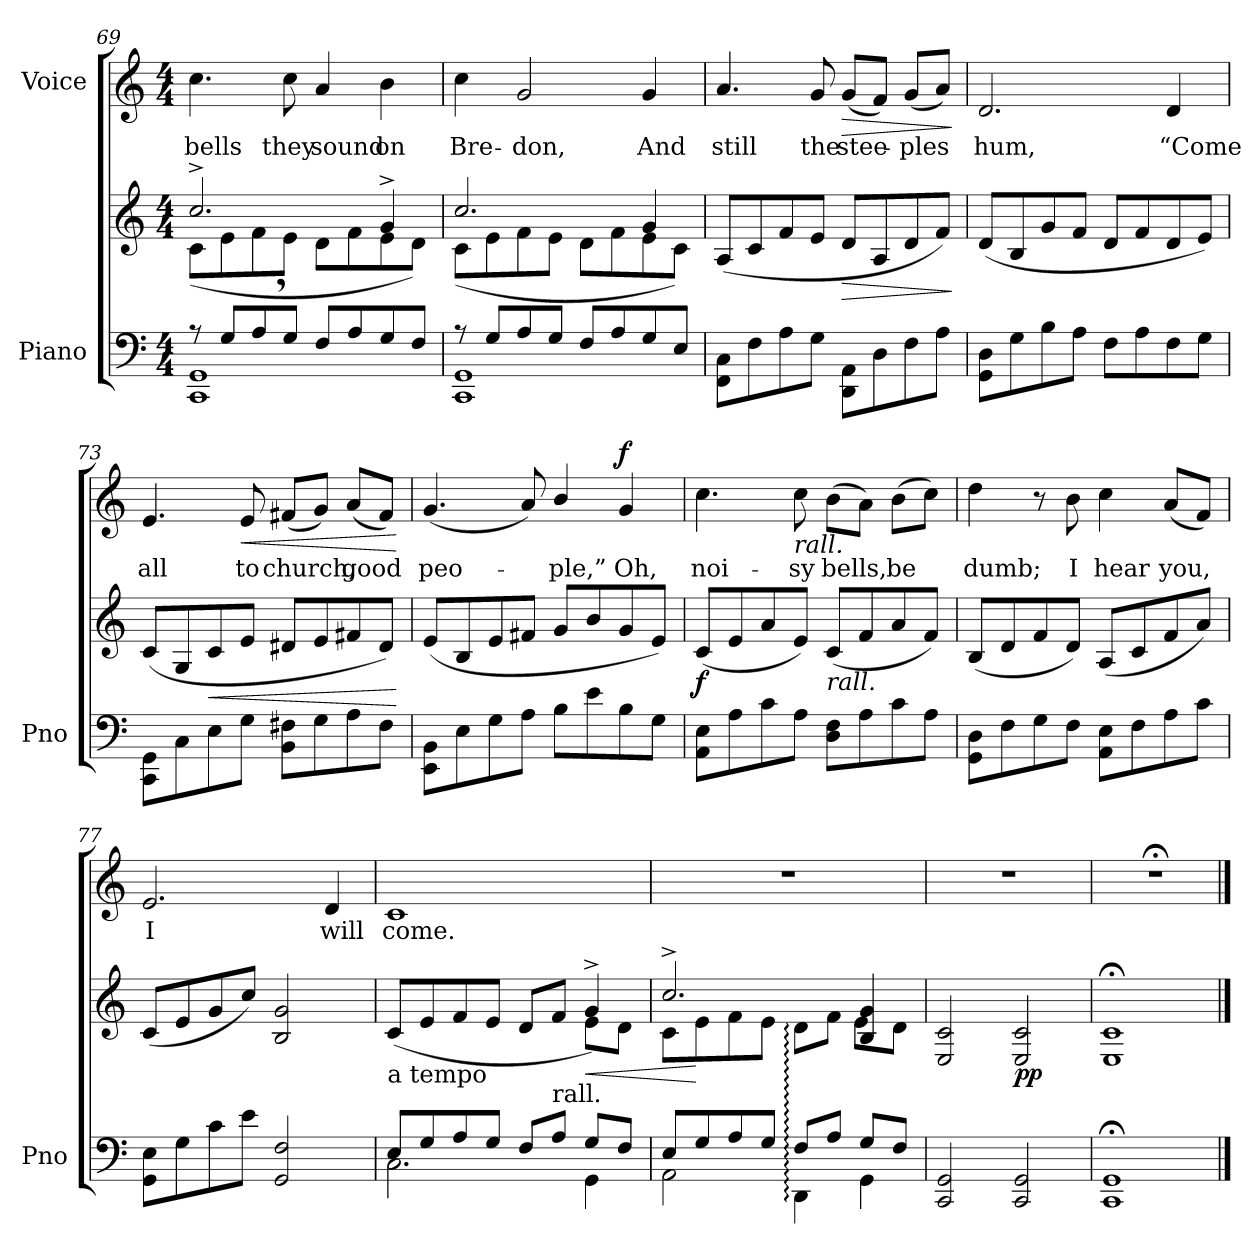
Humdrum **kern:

**kern	**kern	**dynam	**kern	**text	**dynam
*part2	*part2	*part2	*part1	*part1	*part1
*staff3	*staff2	*staff2/3	*staff1	*staff1	*staff1
*I"Piano	*	*	*I"Voice	*	*
*I'Pno	*	*	*	*	*
*clefF4	*clefG2	*	*clefG2	*	*
*k[]	*k[]	*	*k[]	*	*
*M4/4	*M4/4	*	*M4/4	*	*
=69	=69	=69	=69	=69	=69
*^	*^	*	*	*	*
!	!	!	!	!	!	!LO:LY:b	!
8r	1CC 1GG	2.cc^/	(8c\L	.	4.cc\	bells	.
8G/L	.	.	8e\	.	.	.	.
8A/	.	.	8f,<\	.	.	.	.
!	!	!	!	!	!	!LO:LY:b	!
8G/J	.	.	8e\J	.	8cc\	they	.
!	!	!	!	!	!	!LO:LY:b	!
8F/L	.	.	8d\L	.	4a/	sound	.
8A/	.	.	8f\	.	.	.	.
!	!	!	!	!	!	!LO:LY:b	!
8G/	.	4g^/	8e\	.	4b\	on	.
8F/J	.	.	8d\J)	.	.	.	.
=70	=70	=70	=70	=70	=70	=70	=70
!	!	!	!	!	!	!LO:LY:b	!
8r	1CC 1GG	2.cc/	(8c\L	.	4cc\	Bre-	.
8G/L	.	.	8e\	.	.	.	.
!	!	!	!	!	!	!LO:LY:b	!
8A/	.	.	8f\	.	2g/	-don,	.
8G/J	.	.	8e\J	.	.	.	.
8F/L	.	.	8d\L	.	.	.	.
8A/	.	.	8f\	.	.	.	.
!	!	!	!	!	!	!LO:LY:b	!
8G/	.	4g/	8e\	.	4g/	And	.
8E/J	.	.	8c\J)	.	.	.	.
*v	*v	*	*	*	*	*	*
!!LO:LB:g=z
=71	=71	=71	=71	=71	=71	=71
!	!	!	!	!	!LO:LY:b	!
*	*v	*v	*	*	*	*
8FF\ 8C\L	(8A/L	.	4.a/	still	.
8F\	8c/	.	.	.	.
8A\	8f/	.	.	.	.
!	!	!	!	!LO:LY:b	!
8G\J	8e/J	.	8g/	the	.
!	!	!LO:HP:b	!	!LO:LY:b	!LO:HP:b
8DD\ 8AA\L	8d/L	>	(8g/L	stee-	>
8D\	8A/	.	8f/J)	.	.
!	!	!	!	!LO:LY:b	!
8F\	8d/	.	(8g/L	-ples	.
8A\J	8f/J)	.	8a/J)	.	.
.	.	]	.	.	]
=72	=72	=72	=72	=72	=72
!	!	!	!	!LO:LY:b	!
8GG\ 8D\L	(8d/L	.	2.d/	hum,	.
8G\	8B/	.	.	.	.
8B\	8g/	.	.	.	.
8A\J	8f/J	.	.	.	.
8F\L	8d/L	.	.	.	.
8A\	8f/	.	.	.	.
!	!	!	!	!LO:LY:b	!
8F\	8d/	.	4d/	“Come	.
8G\J	8e/J)	.	.	.	.
=73	=73	=73	=73	=73	=73
!	!	!	!	!LO:LY:b	!
8CC\ 8GG\L	(8c/L	.	4.e/	all	.
8C\	8G/	.	.	.	.
!	!	!LO:HP:b	!	!	!
8E\	8c/	<	.	.	.
!	!	!	!	!LO:LY:b	!LO:HP:b
8G\J	8e/J	.	8e/	to	<
!	!	!	!	!LO:LY:b	!
8BB\ 8F#X\L	8d#X/L	.	(8f#X/L	church,	.
8G\	8e/	.	8g/J)	.	.
!	!	!	!	!LO:LY:b	!
8A\	8f#X/	.	(8a/L	good	.
8F#\J	8d#/J)	.	8f#/J)	.	.
.	.	[	.	.	[
!!LO:PB:g=z
=74	=74	=74	=74	=74	=74
!	!	!	!	!LO:LY:b	!
8EE\ 8BB\L	(8e/L	.	(4.g/	peo-	.
8E\	8B/	.	.	.	.
8G\	8e/	.	.	.	.
8A\J	8f#X/J	.	8a/)	.	.
!	!	!	!	!LO:LY:b	!
8B\L	8g/L	.	4b/	-ple,”_	.
8e\	8b/	.	.	.	.
!	!	!	!	!LO:LY:b	!LO:DY:a
8B\	8g/	.	4g/	Oh,	f
8G\J	8e/J)	.	.	.	.
=75	=75	=75	=75	=75	=75
!	!	!LO:DY:b	!	!LO:LY:b	!
8AA\ 8E\L	(8c/L	f	4.cc\	noi-	.
8A\	8e/	.	.	.	.
8c\	8a/	.	.	.	.
!	!	!	!LO:TX:b:i:t=rall.	!	!
!	!	!	!	!LO:LY:b	!
8A\J	8e/J)	.	8cc\	-sy	.
!	!LO:TX:b:i:t=rall.	!	!	!	!
!	!	!	!	!LO:LY:b	!
8D\ 8F\L	(8c/L	.	(8b\L	bells,	.
8A\	8f/	.	8a\J)	.	.
!	!	!	!	!LO:LY:b	!
8c\	8a/	.	(8b\L	be	.
8A\J	8f/J)	.	8cc\J)	.	.
=76	=76	=76	=76	=76	=76
!	!	!	!	!LO:LY:b	!
8GG\ 8D\L	(8B/L	.	4dd\	dumb;	.
8F\	8d/	.	.	.	.
8G\	8f/	.	8r	.	.
!	!	!	!	!LO:LY:b	!
8F\J	8d/J)	.	8b\	I	.
!	!	!	!	!LO:LY:b	!
8AA\ 8E\L	(8A/L	.	4cc\	hear	.
8F\	8c/	.	.	.	.
!	!	!	!	!LO:LY:b	!
8A\	8f/	.	(8a/L	you,	.
8c\J	8a/J)	.	8f/J)	.	.
!!LO:LB:g=z
=77	=77	=77	=77	=77	=77
!	!	!	!	!LO:LY:b	!
8GG\ 8E\L	(8c/L	.	2.e/	I	.
8G\	8e/	.	.	.	.
8c\	8g/	.	.	.	.
8e\J	8cc/J)	.	.	.	.
2GG/ 2F/	2B/ 2g/	.	.	.	.
!	!	!	!	!LO:LY:b	!
.	.	.	4d/	will	.
=78	=78	=78	=78	=78	=78
*^	*^	*	*	*	*
!	!	!LO:TX:b:t=a tempo	!	!	!	!	!
!	!	!	!	!	!	!LO:LY:b	!
8E/L	2.C\	(>8c/L	2.ryy	.	1c	come.	.
8G/	.	8e/	.	.	.	.	.
8A/	.	8f/	.	.	.	.	.
8G/J	.	8e/J	.	.	.	.	.
8F/L	.	8d/L	.	.	.	.	.
!	!	!LO:TX:b:t=rall.	!	!	!	!	!
8A/J	.	8f/J	.	.	.	.	.
!	!	!	!	!LO:HP:b	!	!	!
8G/L	4GG\	4g^/)	8e\L	<	.	.	.
8F/J	.	.	8d\J	.	.	.	.
=79	=79	=79	=79	=79	=79	=79	=79
8E/L	2AA\	2.cc^/	8c\L	.	1r	.	.
8G/	.	.	8e\	[	.	.	.
8A/	.	.	8f\	.	.	.	.
8G/J	.	.	8e\J	.	.	.	.
4DD::\	8F::/L	.	8d::\L	.	.	.	.
.	8A/J	.	8f\J	.	.	.	.
8G::/L	4GG\	4B/ 4g/	8e\L	.	.	.	.
8F/J	.	.	8d\J	.	.	.	.
*v	*v	*	*	*	*	*	*
*	*v	*v	*	*	*	*
=80	=80	=80	=80	=80	=80
2CC/ 2GG/	2E/ 2c/	.	1r	.	.
!	!	!LO:DY:b	!	!	!
2CC/ 2GG/	2E/ 2c/	pp	.	.	.
=81	=81	=81	=81	=81	=81
1CC;< 1GG;<	1E;< 1c;<	.	1r;<	.	.
==	==	==	==	==	==
*-	*-	*-	*-	*-	*-
